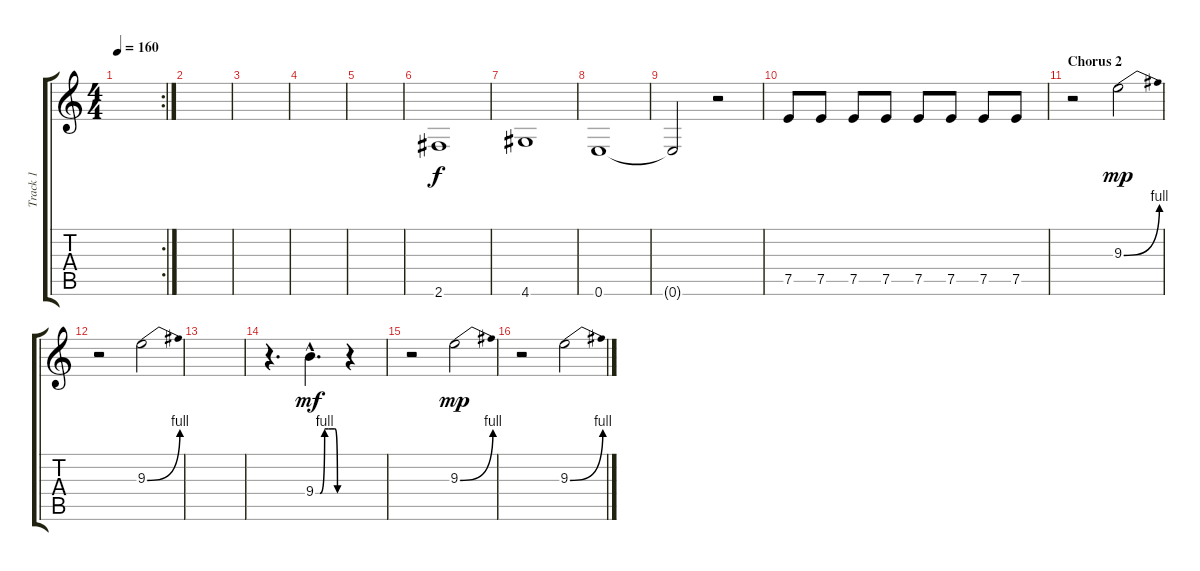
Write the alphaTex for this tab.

\track ("Track 1" "Track 1") {instrument overdrivenguitar}
\staff {score tabs}
\tuning (E4 B3 G3 D3 A2 E2) {hide}
\rc 2
\ts (4 4)
\tempo 160
\clef g2
\ks c
|
|
|
|
|
2.6.1 |
4.6.1 |
0.6.1 |
0.6{t}.2 r.2 |
7.5.8 7.5.8 7.5.8 7.5.8 7.5.8 7.5.8 7.5.8 7.5.8 |
\section ("" "Chorus 2")
r.2 9.3{be (bend 0 0 60 4)}.2{dy mp} |
r.2 9.3{be (bend 0 0 60 4)}.2 |
|
r.4{d} 9.4{be (custom 0 0 10 0 21 4 30 4 45 4 51 0 60 0) hac}.4{d dy mf} r.4 |
r.2 9.3{be (bend 0 0 60 4)}.2{dy mp} |
r.2 9.3{be (bend 0 0 60 4)}.2
